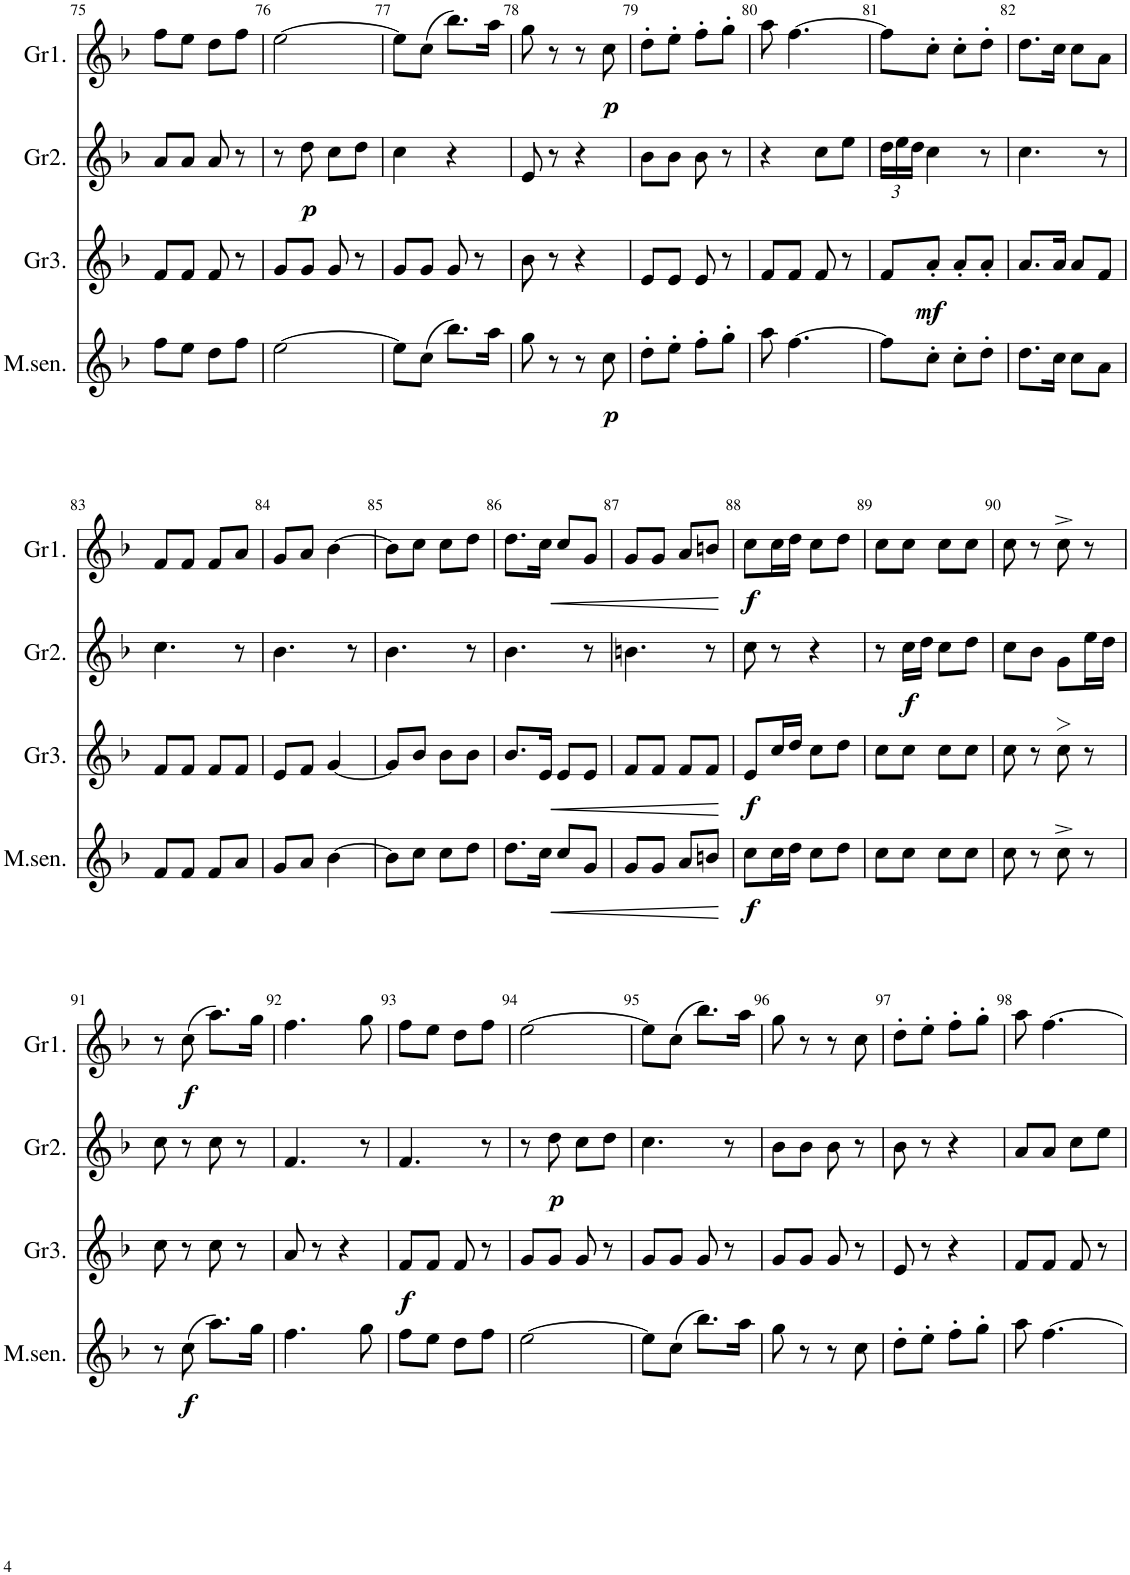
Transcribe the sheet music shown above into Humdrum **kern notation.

**kern	**dynam	**kern	**dynam	**kern	**dynam	**kern	**dynam
*part4	*part4	*part3	*part3	*part2	*part2	*part1	*part1
*staff4	*staff4	*staff3	*staff3	*staff2	*staff2	*staff1	*staff1
*I"Melodia sencera	*	*I"Gralla3	*	*I"Gralla2	*	*I"Gralla1	*
*I'M.sen.	*	*I'Gr3.	*	*I'Gr2.	*	*I'Gr1.	*
!!LO:PB:g=z
*clefG2	*	*clefG2	*	*clefG2	*	*clefG2	*
*k[b-]	*	*k[b-]	*	*k[b-]	*	*k[b-]	*
*M2/4	*	*M2/4	*	*M2/4	*	*M2/4	*
=75	=75	=75	=75	=75	=75	=75	=75
8ff\L	.	8f/L	.	8a/L	.	8ff\L	.
8ee\J	.	8f/J	.	8a/J	.	8ee\J	.
8dd\L	.	8f/	.	8a/	.	8dd\L	.
8ff\J	.	8r	.	8r	.	8ff\J	.
=76	=76	=76	=76	=76	=76	=76	=76
[2ee\	.	8g/L	.	8r	.	[2ee\	.
!	!	!	!	!	!LO:DY:b	!	!
.	.	8g/J	.	8dd\	p	.	.
.	.	8g/	.	8cc\L	.	.	.
.	.	8r	.	8dd\J	.	.	.
=77	=77	=77	=77	=77	=77	=77	=77
8ee\L]	.	8g/L	.	4cc\	.	8ee\L]	.
(8cc\J	.	8g/J	.	.	.	(8cc\J	.
8.bb-\L)	.	8g/	.	4r	.	8.bb-\L)	.
.	.	8r	.	.	.	.	.
16aa\Jk	.	.	.	.	.	16aa\Jk	.
=78	=78	=78	=78	=78	=78	=78	=78
8gg\	.	8b-\	.	8e/	.	8gg\	.
8r	.	8r	.	8r	.	8r	.
8r	.	4r	.	4r	.	8r	.
!	!LO:DY:b	!	!	!	!	!	!LO:DY:b
8cc\	p	.	.	.	.	8cc\	p
=79	=79	=79	=79	=79	=79	=79	=79
8dd'\L	.	8e/L	.	8b-\L	.	8dd'\L	.
8ee'\J	.	8e/J	.	8b-\J	.	8ee'\J	.
8ff'\L	.	8e/	.	8b-\	.	8ff'\L	.
8gg'\J	.	8r	.	8r	.	8gg'\J	.
=80	=80	=80	=80	=80	=80	=80	=80
8aa\	.	8f/L	.	4r	.	8aa\	.
[4.ff\	.	8f/J	.	.	.	[4.ff\	.
.	.	8f/	.	8cc\L	.	.	.
.	.	8r	.	8ee\J	.	.	.
=81	=81	=81	=81	=81	=81	=81	=81
*	*	*	*	*Xbrackettup	*	*	*
8ff\L]	.	8f/L	.	24dd\LL	.	8ff\L]	.
.	.	.	.	24ee\	.	.	.
.	.	.	.	24dd\JJ	.	.	.
!	!	!	!LO:DY:b	!	!	!	!
8cc'\J	.	8a'/J	mf	4cc\	.	8cc'\J	.
8cc'\L	.	8a'/L	.	.	.	8cc'\L	.
8dd'\J	.	8a'/J	.	8r	.	8dd'\J	.
=82	=82	=82	=82	=82	=82	=82	=82
8.dd\L	.	8.a/L	.	4.cc\	.	8.dd\L	.
16cc\Jk	.	16a/Jk	.	.	.	16cc\Jk	.
8cc\L	.	8a/L	.	.	.	8cc\L	.
8a\J	.	8f/J	.	8r	.	8a\J	.
!!LO:LB:g=z
=83	=83	=83	=83	=83	=83	=83	=83
8f/L	.	8f/L	.	4.cc\	.	8f/L	.
8f/J	.	8f/J	.	.	.	8f/J	.
8f/L	.	8f/L	.	.	.	8f/L	.
8a/J	.	8f/J	.	8r	.	8a/J	.
=84	=84	=84	=84	=84	=84	=84	=84
8g/L	.	8e/L	.	4.b-\	.	8g/L	.
8a/J	.	8f/J	.	.	.	8a/J	.
[4b-\	.	[4g/	.	.	.	[4b-\	.
.	.	.	.	8r	.	.	.
=85	=85	=85	=85	=85	=85	=85	=85
8b-\L]	.	8g/L]	.	4.b-\	.	8b-\L]	.
8cc\J	.	8b-/J	.	.	.	8cc\J	.
8cc\L	.	8b-\L	.	.	.	8cc\L	.
8dd\J	.	8b-\J	.	8r	.	8dd\J	.
=86	=86	=86	=86	=86	=86	=86	=86
8.dd\L	.	8.b-/L	.	4.b-\	.	8.dd\L	.
16cc\Jk	.	16e/Jk	.	.	.	16cc\Jk	.
8cc/L	.	8e/L	.	.	.	8cc/L	.
8g/J	.	8e/J	.	8r	.	8g/J	.
=87	=87	=87	=87	=87	=87	=87	=87
8g/L	.	8f/L	.	4.bn\	.	8g/L	.
!	!LO:HP:b	!	!LO:HP:b	!	!	!	!LO:HP:b
8g/J	<	8f/J	<	.	.	8g/J	<
8a/L	.	8f/L	.	.	.	8a/L	.
8bn/J	.	8f/J	.	8r	.	8bn/J	.
.	[	.	[	.	.	.	[
=88	=88	=88	=88	=88	=88	=88	=88
!	!LO:DY:b	!	!LO:DY:b	!	!	!	!LO:DY:b
8cc\L	f	8e/L	f	8cc\	.	8cc\L	f
16cc\L	.	16cc/L	.	8r	.	16cc\L	.
16dd\JJ	.	16dd/JJ	.	.	.	16dd\JJ	.
8cc\L	.	8cc\L	.	4r	.	8cc\L	.
8dd\J	.	8dd\J	.	.	.	8dd\J	.
=89	=89	=89	=89	=89	=89	=89	=89
8cc\L	.	8cc\L	.	8r	.	8cc\L	.
!	!	!	!	!	!LO:DY:b	!	!
8cc\J	.	8cc\J	.	16cc\LL	f	8cc\J	.
.	.	.	.	16dd\JJ	.	.	.
8cc\L	.	8cc\L	.	8cc\L	.	8cc\L	.
8cc\J	.	8cc\J	.	8dd\J	.	8cc\J	.
=90	=90	=90	=90	=90	=90	=90	=90
8cc\	.	8cc\	.	8cc\L	.	8cc\	.
8r	.	8r	.	8b-\J	.	8r	.
8cc^\	.	8cc>\	.	8g\L	.	8cc^\	.
8r	.	8r	.	16ee\L	.	8r	.
.	.	.	.	16dd\JJ	.	.	.
!!LO:LB:g=z
=91	=91	=91	=91	=91	=91	=91	=91
8r	.	8cc\	.	8cc\	.	8r	.
!	!LO:DY:b	!	!	!	!	!	!LO:DY:b
(8cc\	f	8r	.	8r	.	(8cc\	f
8.aa\L)	.	8cc\	.	8cc\	.	8.aa\L)	.
.	.	8r	.	8r	.	.	.
16gg\Jk	.	.	.	.	.	16gg\Jk	.
=92	=92	=92	=92	=92	=92	=92	=92
4.ff\	.	8a/	.	4.f/	.	4.ff\	.
.	.	8r	.	.	.	.	.
.	.	4r	.	.	.	.	.
8gg\	.	.	.	8r	.	8gg\	.
=93	=93	=93	=93	=93	=93	=93	=93
!	!	!	!LO:DY:b	!	!	!	!
8ff\L	.	8f/L	f	4.f/	.	8ff\L	.
8ee\J	.	8f/J	.	.	.	8ee\J	.
8dd\L	.	8f/	.	.	.	8dd\L	.
8ff\J	.	8r	.	8r	.	8ff\J	.
=94	=94	=94	=94	=94	=94	=94	=94
[2ee\	.	8g/L	.	8r	.	[2ee\	.
!	!	!	!	!	!LO:DY:b	!	!
.	.	8g/J	.	8dd\	p	.	.
.	.	8g/	.	8cc\L	.	.	.
.	.	8r	.	8dd\J	.	.	.
=95	=95	=95	=95	=95	=95	=95	=95
8ee\L]	.	8g/L	.	4.cc\	.	8ee\L]	.
(8cc\J	.	8g/J	.	.	.	(8cc\J	.
8.bb-\L)	.	8g/	.	.	.	8.bb-\L)	.
.	.	8r	.	8r	.	.	.
16aa\Jk	.	.	.	.	.	16aa\Jk	.
=96	=96	=96	=96	=96	=96	=96	=96
8gg\	.	8g/L	.	8b-\L	.	8gg\	.
8r	.	8g/J	.	8b-\J	.	8r	.
8r	.	8g/	.	8b-\	.	8r	.
8cc\	.	8r	.	8r	.	8cc\	.
=97	=97	=97	=97	=97	=97	=97	=97
8dd'\L	.	8e/	.	8b-\	.	8dd'\L	.
8ee'\J	.	8r	.	8r	.	8ee'\J	.
8ff'\L	.	4r	.	4r	.	8ff'\L	.
8gg'\J	.	.	.	.	.	8gg'\J	.
=98	=98	=98	=98	=98	=98	=98	=98
8aa\	.	8f/L	.	8a/L	.	8aa\	.
[4.ff\	.	8f/J	.	8a/J	.	[4.ff\	.
.	.	8f/	.	8cc\L	.	.	.
.	.	8r	.	8ee\J	.	.	.
=	=	=	=	=	=	=	=
*-	*-	*-	*-	*-	*-	*-	*-
